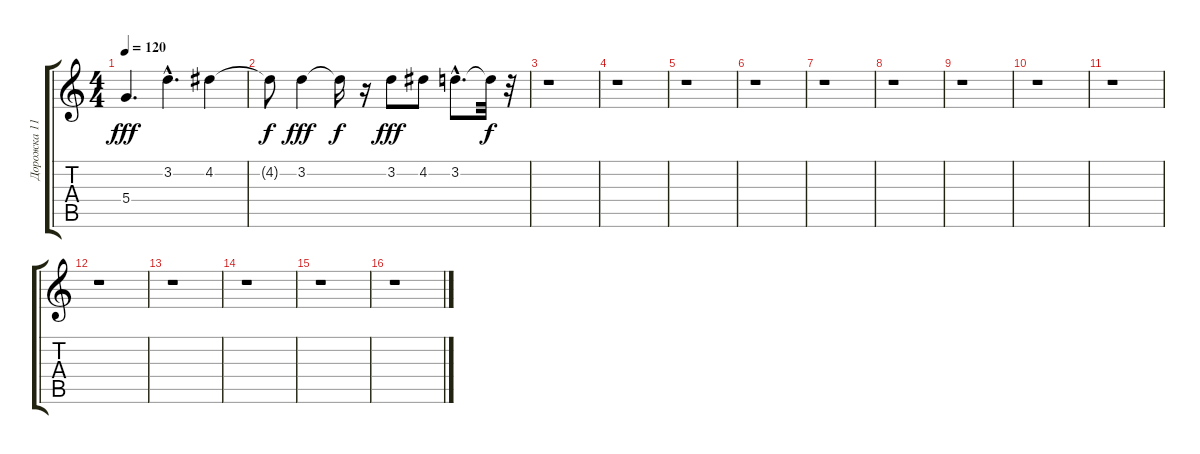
\track ("Дорожка 11" "Дорожка 11") {instrument overdrivenguitar}
\staff {score tabs}
\tuning (E4 B3 G3 D3 A2 E2) {hide}
\ts (4 4)
\tempo 120
\clef g2
\ks c
5.4.4{d dy fff} 3.2{hac}.4{d} 4.2.4 |
4.2{t}.8{dy f} 3.2.4{dy fff} 3.2{t}.16{dy f} r.16 3.2.8{dy fff} 4.2.8 3.2{hac}.8{d} 3.2{t}.32{dy f} r.32 |
r.1 |
r.1 |
r.1 |
r.1 |
r.1 |
r.1 |
r.1 |
r.1 |
r.1 |
r.1 |
r.1 |
r.1 |
r.1 |
r.1
